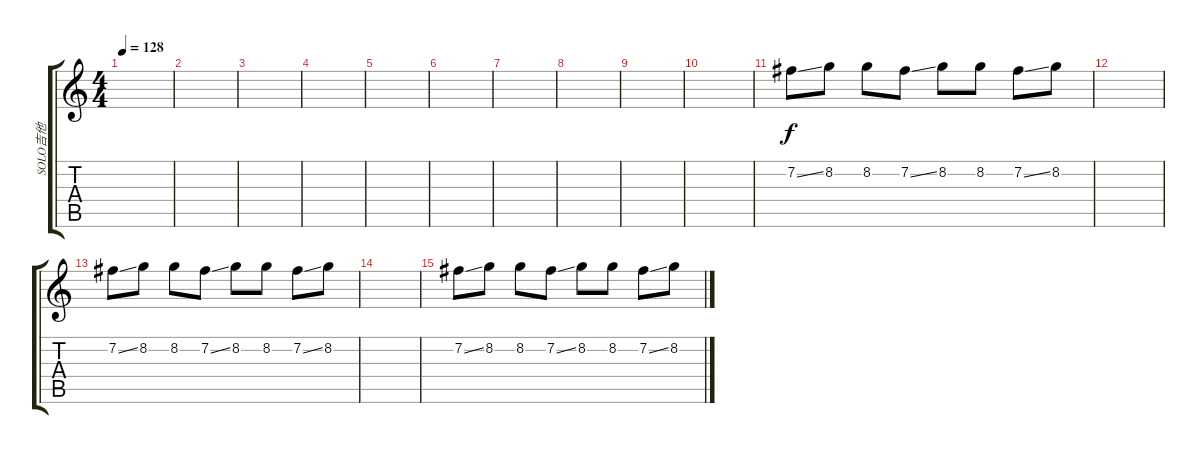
\track ("SOLO吉他" "SOLO吉他") {instrument distortionguitar}
\staff {score tabs}
\tuning (E4 B3 G3 D3 A2 E2) {hide}
\ts (4 4)
\tempo 128
\clef g2
\ks c
|
|
|
|
|
|
|
|
|
|
7.2{ss}.8 8.2.8 8.2.8 7.2{ss}.8 8.2.8 8.2.8 7.2{ss}.8 8.2.8 |
|
7.2{ss}.8 8.2.8 8.2.8 7.2{ss}.8 8.2.8 8.2.8 7.2{ss}.8 8.2.8 |
|
7.2{ss}.8 8.2.8 8.2.8 7.2{ss}.8 8.2.8 8.2.8 7.2{ss}.8 8.2.8
